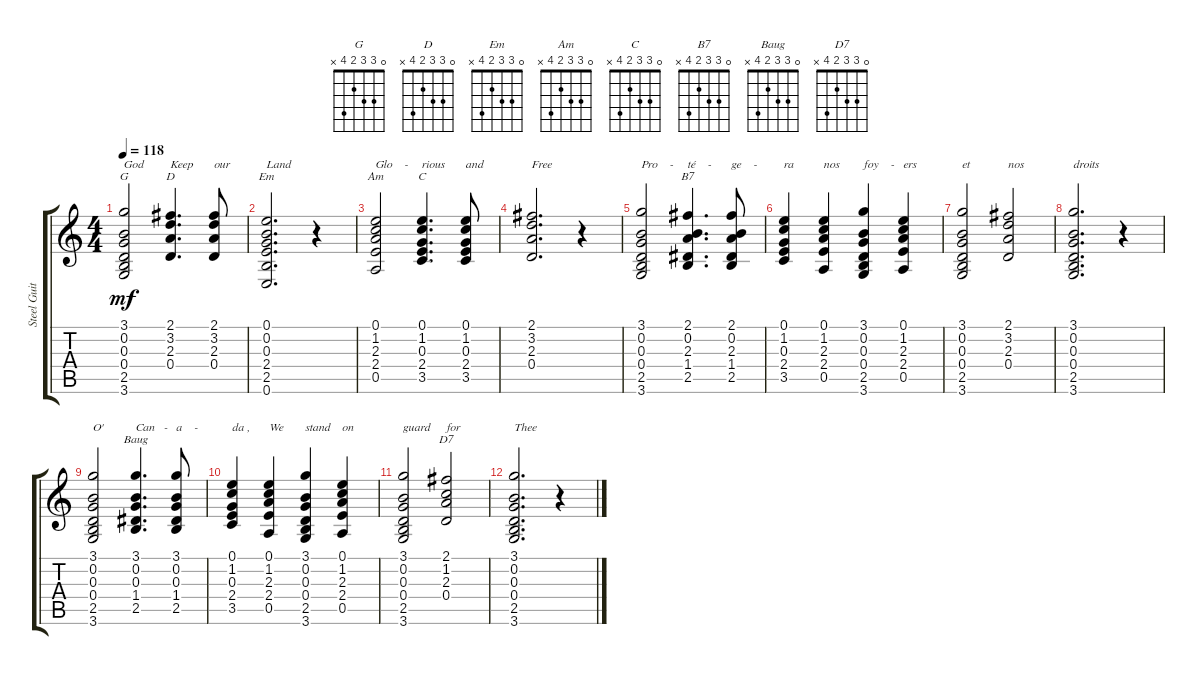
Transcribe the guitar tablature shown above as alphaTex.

\track ("Steel Guitar" "Steel Guit") {instrument acousticguitarsteel}
\staff {score tabs}
\tuning (E4 B3 G3 D3 A2 E2) {hide}
\chord ("G" 0 2 2 1 3 x) {firstfret 0}
\chord ("D" 0 2 2 1 3 x) {firstfret 0}
\chord ("Em" 0 2 2 1 3 x) {firstfret 0}
\chord ("Am" 0 2 2 1 3 x) {firstfret 0}
\chord ("C" 0 2 2 1 3 x) {firstfret 0}
\chord ("B7" 0 2 2 1 3 x) {firstfret 0}
\chord ("Baug" 0 2 2 1 3 x) {firstfret 0}
\chord ("D7" 0 2 2 1 3 x) {firstfret 0}
\ts (4 4)
\tempo 118
\clef g2
\ks c
(3.1 0.2 0.3 0.4 2.5 3.6).2{ch "G" txt "God" dy mf} (2.1 3.2 2.3 0.4).4{d ch "D" txt "Keep"} (2.1 3.2 2.3 0.4).8{txt "our"} |
(0.1 0.2 0.3 2.4 2.5 0.6).2{d ch "Em" txt "Land"} r.4 |
(0.1 1.2 2.3 2.4 0.5).2{ch "Am" txt "Glo    -"} (0.1 1.2 0.3 2.4 3.5).4{d ch "C" txt "rious"} (0.1 1.2 0.3 2.4 3.5).8{txt "and"} |
(2.1 3.2 2.3 0.4).2{d txt "Free"} r.4 |
(3.1 0.2 0.3 0.4 2.5 3.6).2{txt "Pro    -"} (2.1 0.2 2.3 1.4 2.5).4{d ch "B7" txt "té    -"} (2.1 0.2 2.3 1.4 2.5).8{txt "ge    -"} |
(0.1 1.2 0.3 2.4 3.5).4{txt "ra"} (0.1 1.2 2.3 2.4 0.5).4{txt "nos"} (3.1 0.2 0.3 0.4 2.5 3.6).4{txt "foy    -"} (0.1 1.2 2.3 2.4 0.5).4{txt "ers"} |
(3.1 0.2 0.3 0.4 2.5 3.6).2{txt "et"} (2.1 3.2 2.3 0.4).2{txt "nos"} |
(3.1 0.2 0.3 0.4 2.5 3.6).2{d txt "droits"} r.4 |
(3.1 0.2 0.3 0.4 2.5 3.6).2{txt "O'"} (3.1 0.2 0.3 1.4 2.5).4{d ch "Baug" txt "Can   -"} (3.1 0.2 0.3 1.4 2.5).8{txt "a    -"} |
(0.1 1.2 0.3 2.4 3.5).4{txt "da ,"} (0.1 1.2 2.3 2.4 0.5).4{txt "We"} (3.1 0.2 0.3 0.4 2.5 3.6).4{txt "stand"} (0.1 1.2 2.3 2.4 0.5).4{txt "on"} |
(3.1 0.2 0.3 0.4 2.5 3.6).2{txt "guard"} (2.1 1.2 2.3 0.4).2{ch "D7" txt "for"} |
(3.1 0.2 0.3 0.4 2.5 3.6).2{d txt "Thee"} r.4
